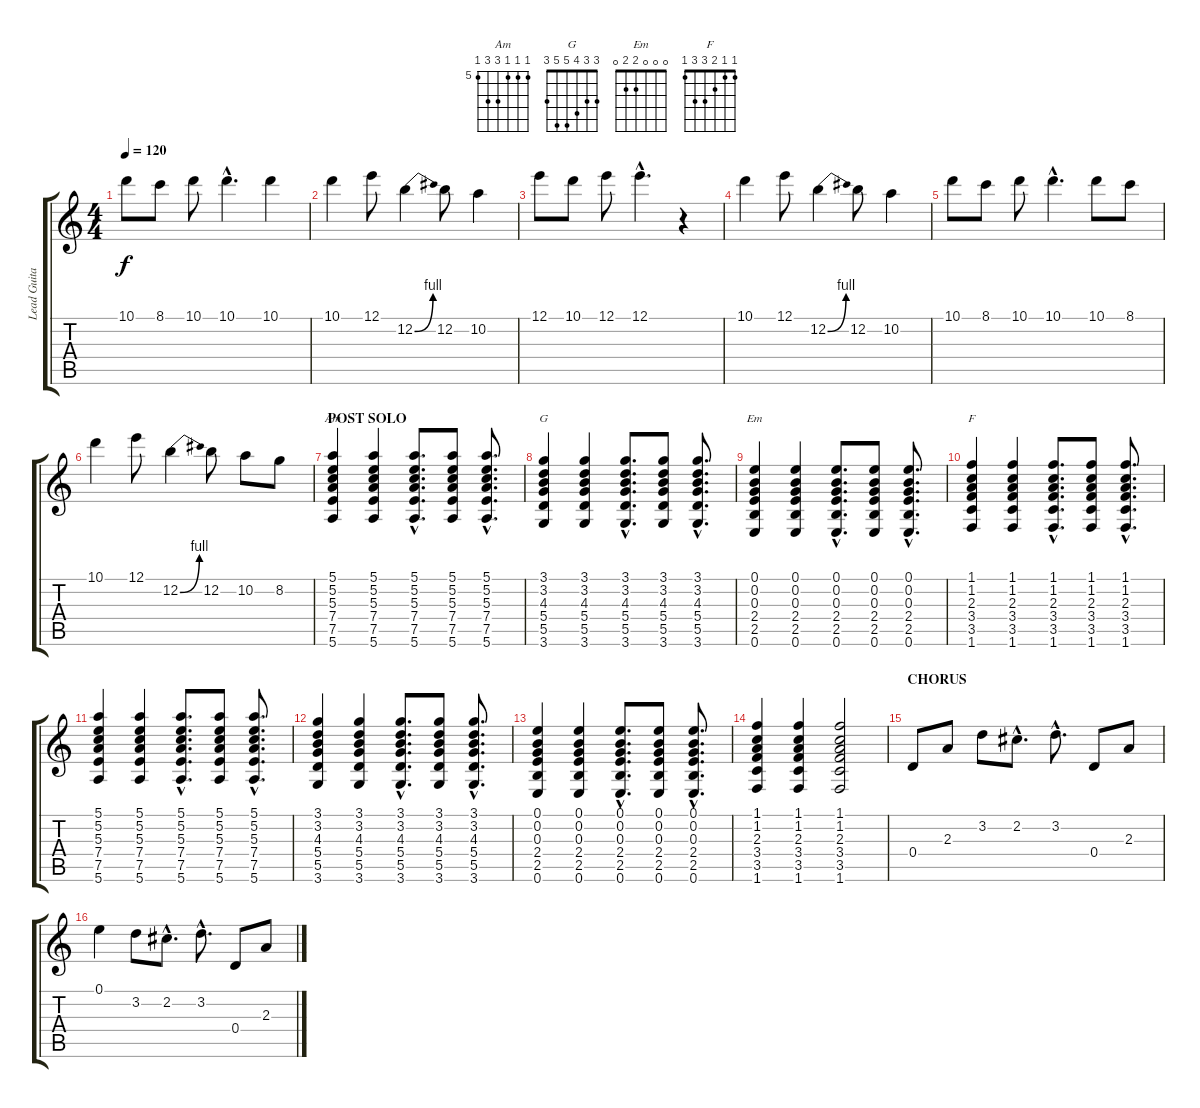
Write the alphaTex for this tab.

\track ("Lead Guitar" "Lead Guita") {instrument acousticguitarsteel}
\staff {score tabs}
\tuning (E4 B3 G3 D3 A2 E2) {hide}
\chord ("Am" 5 5 5 7 7 5) {firstfret 5}
\chord ("G" 3 3 4 5 5 3)
\chord ("Em" 0 0 0 2 2 0)
\chord ("F" 1 1 2 3 3 1)
\ts (4 4)
\tempo 120
\clef g2
\ks c
10.1.8{dy f} 8.1.8 10.1.8 10.1{hac}.4{d} 10.1.4 |
10.1.4 12.1.8 12.2{be (bend 0 0 60 4)}.4 12.2.8 10.2.4 |
12.1.8 10.1.8 12.1.8 12.1{hac}.4{d} r.4 |
10.1.4 12.1.8 12.2{be (bend 0 0 60 4)}.4 12.2.8 10.2.4 |
10.1.8 8.1.8 10.1.8 10.1{hac}.4{d} 10.1.8 8.1.8 |
10.1.4 12.1.8 12.2{be (bend 0 0 60 4)}.4 12.2.8 10.2.8 8.2.8 |
\section ("" "POST SOLO")
(5.1 5.2 5.3 7.4 7.5 5.6).4{ch "Am" instrument acousticguitarsteel} (5.1 5.2 5.3 7.4 7.5 5.6).4 (5.1{hac} 5.2{hac} 5.3{hac} 7.4{hac} 7.5{hac} 5.6{hac}).8{d} (5.1 5.2 5.3 7.4 7.5 5.6).8 (5.1{hac} 5.2{hac} 5.3{hac} 7.4{hac} 7.5{hac} 5.6{hac}).8{d} |
(3.1 3.2 4.3 5.4 5.5 3.6).4{ch "G"} (3.1 3.2 4.3 5.4 5.5 3.6).4 (3.1{hac} 3.2{hac} 4.3{hac} 5.4{hac} 5.5{hac} 3.6{hac}).8{d} (3.1 3.2 4.3 5.4 5.5 3.6).8 (3.1{hac} 3.2{hac} 4.3{hac} 5.4{hac} 5.5{hac} 3.6{hac}).8{d} |
(0.1 0.2 0.3 2.4 2.5 0.6).4{ch "Em"} (0.1 0.2 0.3 2.4 2.5 0.6).4 (0.1{hac} 0.2{hac} 0.3{hac} 2.4{hac} 2.5{hac} 0.6{hac}).8{d} (0.1 0.2 0.3 2.4 2.5 0.6).8 (0.1{hac} 0.2{hac} 0.3{hac} 2.4{hac} 2.5{hac} 0.6{hac}).8{d} |
(1.1 1.2 2.3 3.4 3.5 1.6).4{ch "F"} (1.1 1.2 2.3 3.4 3.5 1.6).4 (1.1{hac} 1.2{hac} 2.3{hac} 3.4{hac} 3.5{hac} 1.6{hac}).8{d} (1.1 1.2 2.3 3.4 3.5 1.6).8 (1.1{hac} 1.2{hac} 2.3{hac} 3.4{hac} 3.5{hac} 1.6{hac}).8{d} |
(5.1 5.2 5.3 7.4 7.5 5.6).4 (5.1 5.2 5.3 7.4 7.5 5.6).4 (5.1{hac} 5.2{hac} 5.3{hac} 7.4{hac} 7.5{hac} 5.6{hac}).8{d} (5.1 5.2 5.3 7.4 7.5 5.6).8 (5.1{hac} 5.2{hac} 5.3{hac} 7.4{hac} 7.5{hac} 5.6{hac}).8{d} |
(3.1 3.2 4.3 5.4 5.5 3.6).4 (3.1 3.2 4.3 5.4 5.5 3.6).4 (3.1{hac} 3.2{hac} 4.3{hac} 5.4{hac} 5.5{hac} 3.6{hac}).8{d} (3.1 3.2 4.3 5.4 5.5 3.6).8 (3.1{hac} 3.2{hac} 4.3{hac} 5.4{hac} 5.5{hac} 3.6{hac}).8{d} |
(0.1 0.2 0.3 2.4 2.5 0.6).4 (0.1 0.2 0.3 2.4 2.5 0.6).4 (0.1{hac} 0.2{hac} 0.3{hac} 2.4{hac} 2.5{hac} 0.6{hac}).8{d} (0.1 0.2 0.3 2.4 2.5 0.6).8 (0.1{hac} 0.2{hac} 0.3{hac} 2.4{hac} 2.5{hac} 0.6{hac}).8{d} |
(1.1 1.2 2.3 3.4 3.5 1.6).4 (1.1 1.2 2.3 3.4 3.5 1.6).4 (1.1 1.2 2.3 3.4 3.5 1.6).2 |
\section ("" "CHORUS")
0.4.8{volume 16} 2.3.8 3.2.8 2.2{hac}.8{d} 3.2{hac}.8{d} 0.4.8 2.3.8 |
0.1.4 3.2.8 2.2{hac}.8{d} 3.2{hac}.8{d} 0.4.8 2.3.8
